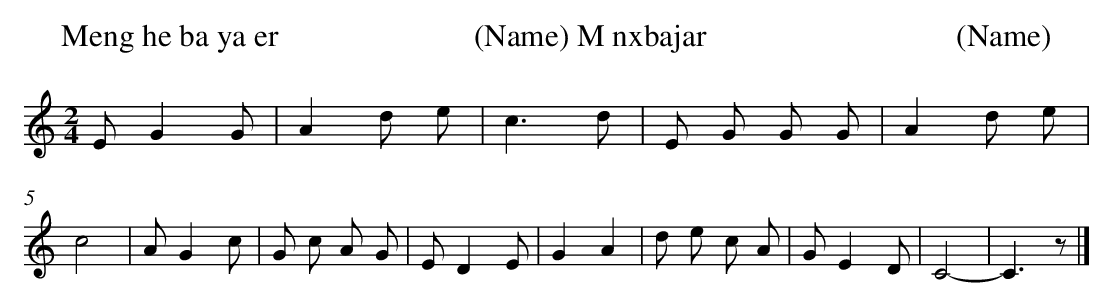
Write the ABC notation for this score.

X:1
T: Meng he ba ya er                         (Name) Mnxbajar                                (Name)
L: 1/8
M: 2/4
K: C
EG2G [I:setbarnb 1]|
A2d e |
c3d |
E G G G |
A2d e |
c4 |
AG2c |
G c A G |
ED2E |
G2A2 |
d e c A |
GE2D |
C4- |
C3z |]
